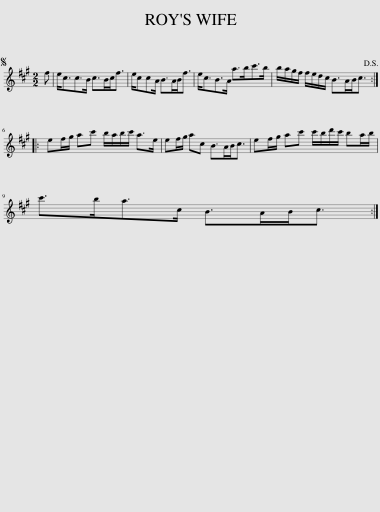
X:1
L:1/8
M:2/2
I:linebreak $
K:A
V:1 treble
V:1
S f | e<cc>B c>Bc<f | e/ccA/ B>AB<f | e<cB>A a>bc'>b | b/a/g/f/ f/e/d/c/ B>AB<c!D.S.! ::$ %5
 ef/g/ ac' b/a/b/c'/ a>e | ef/g/ ac B>AB<c | ef/g/ ac' c'/b/d'/c'/ ba/b/ |$ c'>ba>c B>AB<c :| %9
